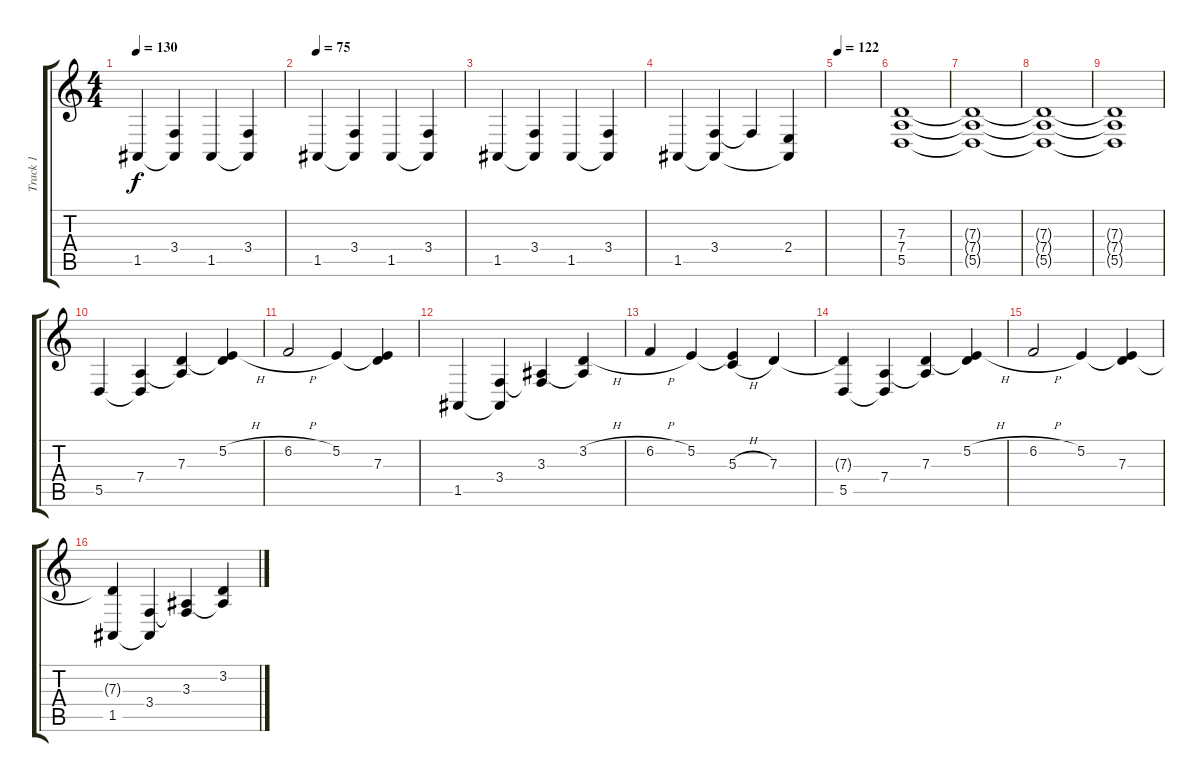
\track ("Track 1" "Track 1") {instrument acousticgrandpiano}
\staff {score tabs}
\tuning (E4 B3 G3 D3 A2 E2) {hide}
\ts (4 4)
\tempo 130
\clef g2
\ks c
1.5.4{dy f} (3.4 1.5{t}).4 1.5.4 (3.4 1.5{t}).4 |
\tempo 75
1.5.4{volume 4} (3.4 1.5{t}).4 1.5.4 (3.4 1.5{t}).4 |
1.5.4 (3.4 1.5{t}).4 1.5.4 (3.4 1.5{t}).4 |
1.5.4 (3.4 1.5{t}).4 3.4{t}.4 (2.4 1.5{t}).4 |
\tempo 122
|
(7.3 7.4 5.5).1 |
(7.3{t} 7.4{t} 5.5{t}).1 |
(7.3{t} 7.4{t} 5.5{t}).1 |
(7.3{t} 7.4{t} 5.5{t}).1 |
5.5.4 (7.4 5.5{t}).4 (7.3 7.4{t}).4 (5.2{h} 7.3{t}).4 |
6.2{h}.2 5.2.4 (5.2{t} 7.3).4 |
1.5.4 (3.4 1.5{t}).4 (3.3 3.4{t}).4 (3.2{h} 3.3{t}).4 |
6.2{h}.4 5.2.4 (5.2{t} 5.3{h}).4 7.3.4 |
(7.3{t} 5.5).4 (7.4 5.5{t}).4 (7.3 7.4{t}).4 (5.2{h} 7.3{t}).4 |
6.2{h}.2 5.2.4 (5.2{t} 7.3).4 |
(7.3{t} 1.5).4 (3.4 1.5{t}).4 (3.3 3.4{t}).4 (3.2{h} 3.3{t}).4
